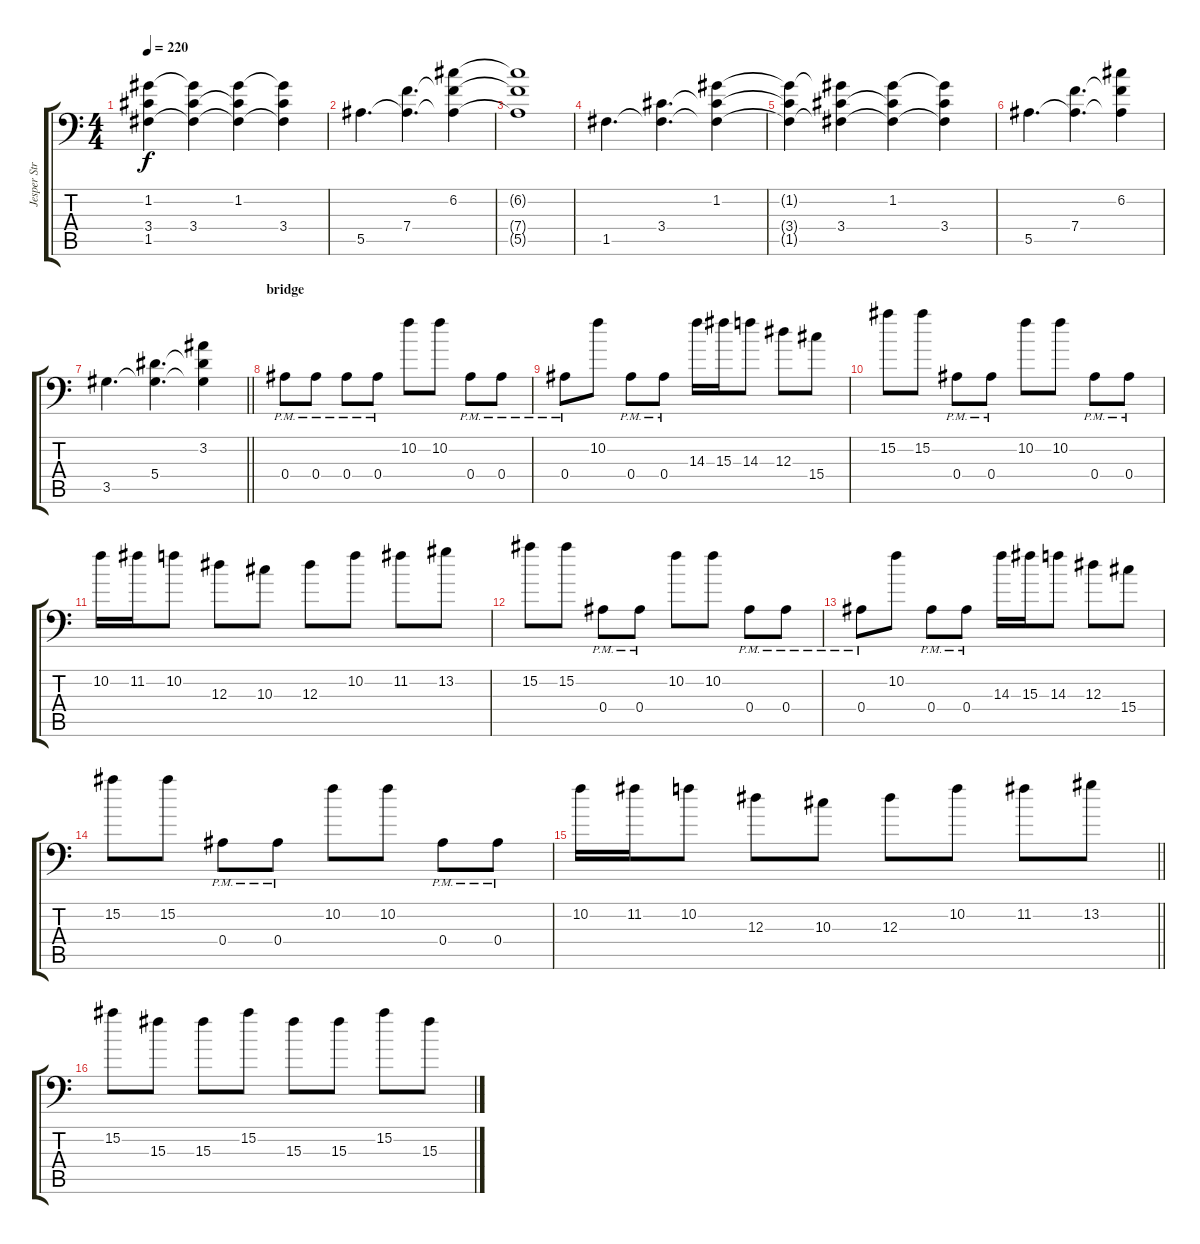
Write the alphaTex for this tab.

\track ("Jesper Strömblad" "Jesper Str") {instrument distortionguitar}
\staff {score tabs}
\tuning (C4 G3 Eb3 Bb2 F2 Bb1) {hide}
\ts (4 4)
\tempo 220
\clef f4
\ks c
(1.2{t} 3.4{t} 1.5{t}).4{dy f} (1.2{t} 3.4 1.5{t}).4 (1.2 3.4{t} 1.5{t}).4 (1.2{t} 3.4 1.5{t}).4 |
5.5.4{d} (7.4 5.5{t}).4{d} (6.2 7.4{t} 5.5{t}).4 |
(6.2{t} 7.4{t} 5.5{t}).1 |
1.5.4{d} (3.4 1.5{t}).4{d} (1.2 3.4{t} 1.5{t}).4 |
(1.2{t} 3.4{t} 1.5{t}).4 (1.2{t} 3.4 1.5{t}).4 (1.2 3.4{t} 1.5{t}).4 (1.2{t} 3.4 1.5{t}).4 |
5.5.4{d} (7.4 5.5{t}).4{d} (6.2 7.4{t} 5.5{t}).4 |
\barLineRight lightlight
3.5.4{d} (5.4 3.5{t}).4{d} (3.2 5.4{t} 3.5{t}).4 |
\section ("" "bridge")
0.4{pm}.8{balance 16} 0.4{pm}.8 0.4{pm}.8 0.4{pm}.8 10.2.8 10.2.8 0.4{pm}.8 0.4{pm}.8 |
0.4{pm}.8 10.2.8 0.4{pm}.8 0.4{pm}.8 14.3.16 15.3.16 14.3.8 12.3.8 15.4.8 |
15.2.8 15.2.8 0.4{pm}.8 0.4{pm}.8 10.2.8 10.2.8 0.4{pm}.8 0.4{pm}.8 |
10.2.16 11.2.16 10.2.8 12.3.8 10.3.8 12.3.8 10.2.8 11.2.8 13.2.8 |
15.2.8 15.2.8 0.4{pm}.8 0.4{pm}.8 10.2.8 10.2.8 0.4{pm}.8 0.4{pm}.8 |
0.4{pm}.8 10.2.8 0.4{pm}.8 0.4{pm}.8 14.3.16 15.3.16 14.3.8 12.3.8 15.4.8 |
15.2.8 15.2.8 0.4{pm}.8 0.4{pm}.8 10.2.8 10.2.8 0.4{pm}.8 0.4{pm}.8 |
\barLineRight lightlight
10.2.16 11.2.16 10.2.8 12.3.8 10.3.8 12.3.8 10.2.8 11.2.8 13.2.8 |
15.2.8 15.3.8 15.3.8 15.2.8 15.3.8 15.3.8 15.2.8 15.3.8
